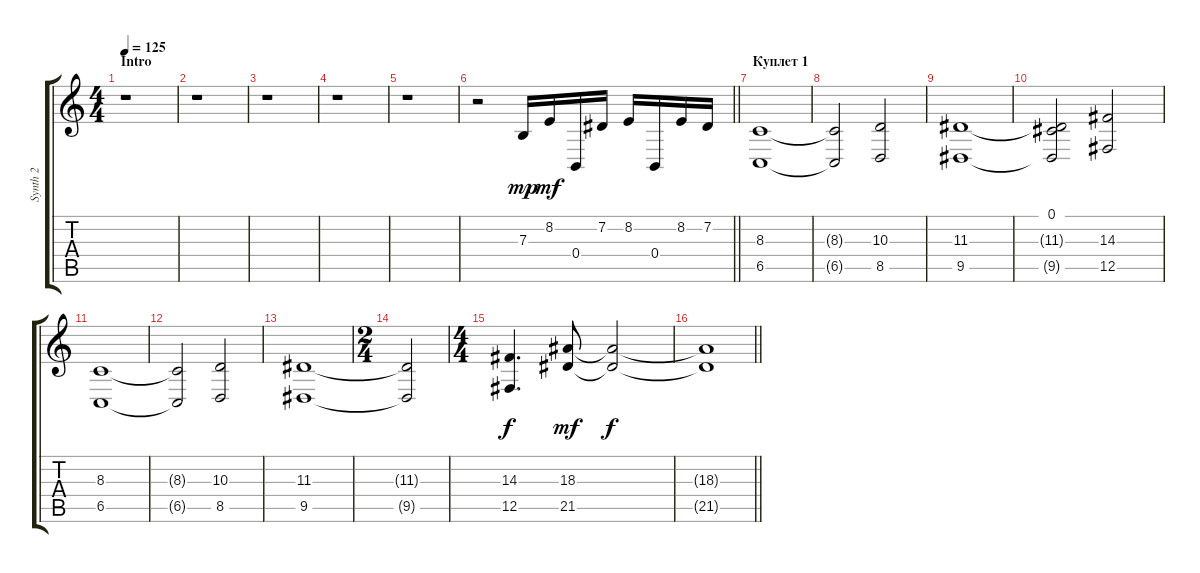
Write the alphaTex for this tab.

\track ("Synth 2" "Synth 2") {instrument lead1square}
\staff {score tabs}
\tuning (Db4 Ab3 E3 B2 Gb2 B1) {hide}
\ts (4 4)
\section ("" "Intro")
\tempo 125
\clef g2
\ks c
r.1{dy mp instrument lead1square} |
r.1 |
r.1 |
r.1 |
r.1 |
\barLineRight lightlight
r.2 7.3.16{instrument lead2sawtooth} 8.2.16{dy mf} 0.4.16 7.2.16 8.2.16 0.4.16 8.2.16 7.2.16 |
\section ("" "Куплет 1")
(8.3 6.5).1{instrument lead1square} |
(8.3{t} 6.5{t}).2 (10.3 8.5).2 |
(11.3 9.5).1 |
(0.1 11.3{t} 9.5{t}).2 (14.3 12.5).2 |
(8.3 6.5).1 |
(8.3{t} 6.5{t}).2 (10.3 8.5).2 |
(11.3 9.5).1 |
\ts (2 4)
(11.3{t} 9.5{t}).2 |
\ts (4 4)
(14.3 12.5).4{d dy f} (18.3 21.5).8{dy mf} (18.3{t} 21.5{t}).2{dy f} |
\barLineRight lightlight
(18.3{t} 21.5{t}).1
